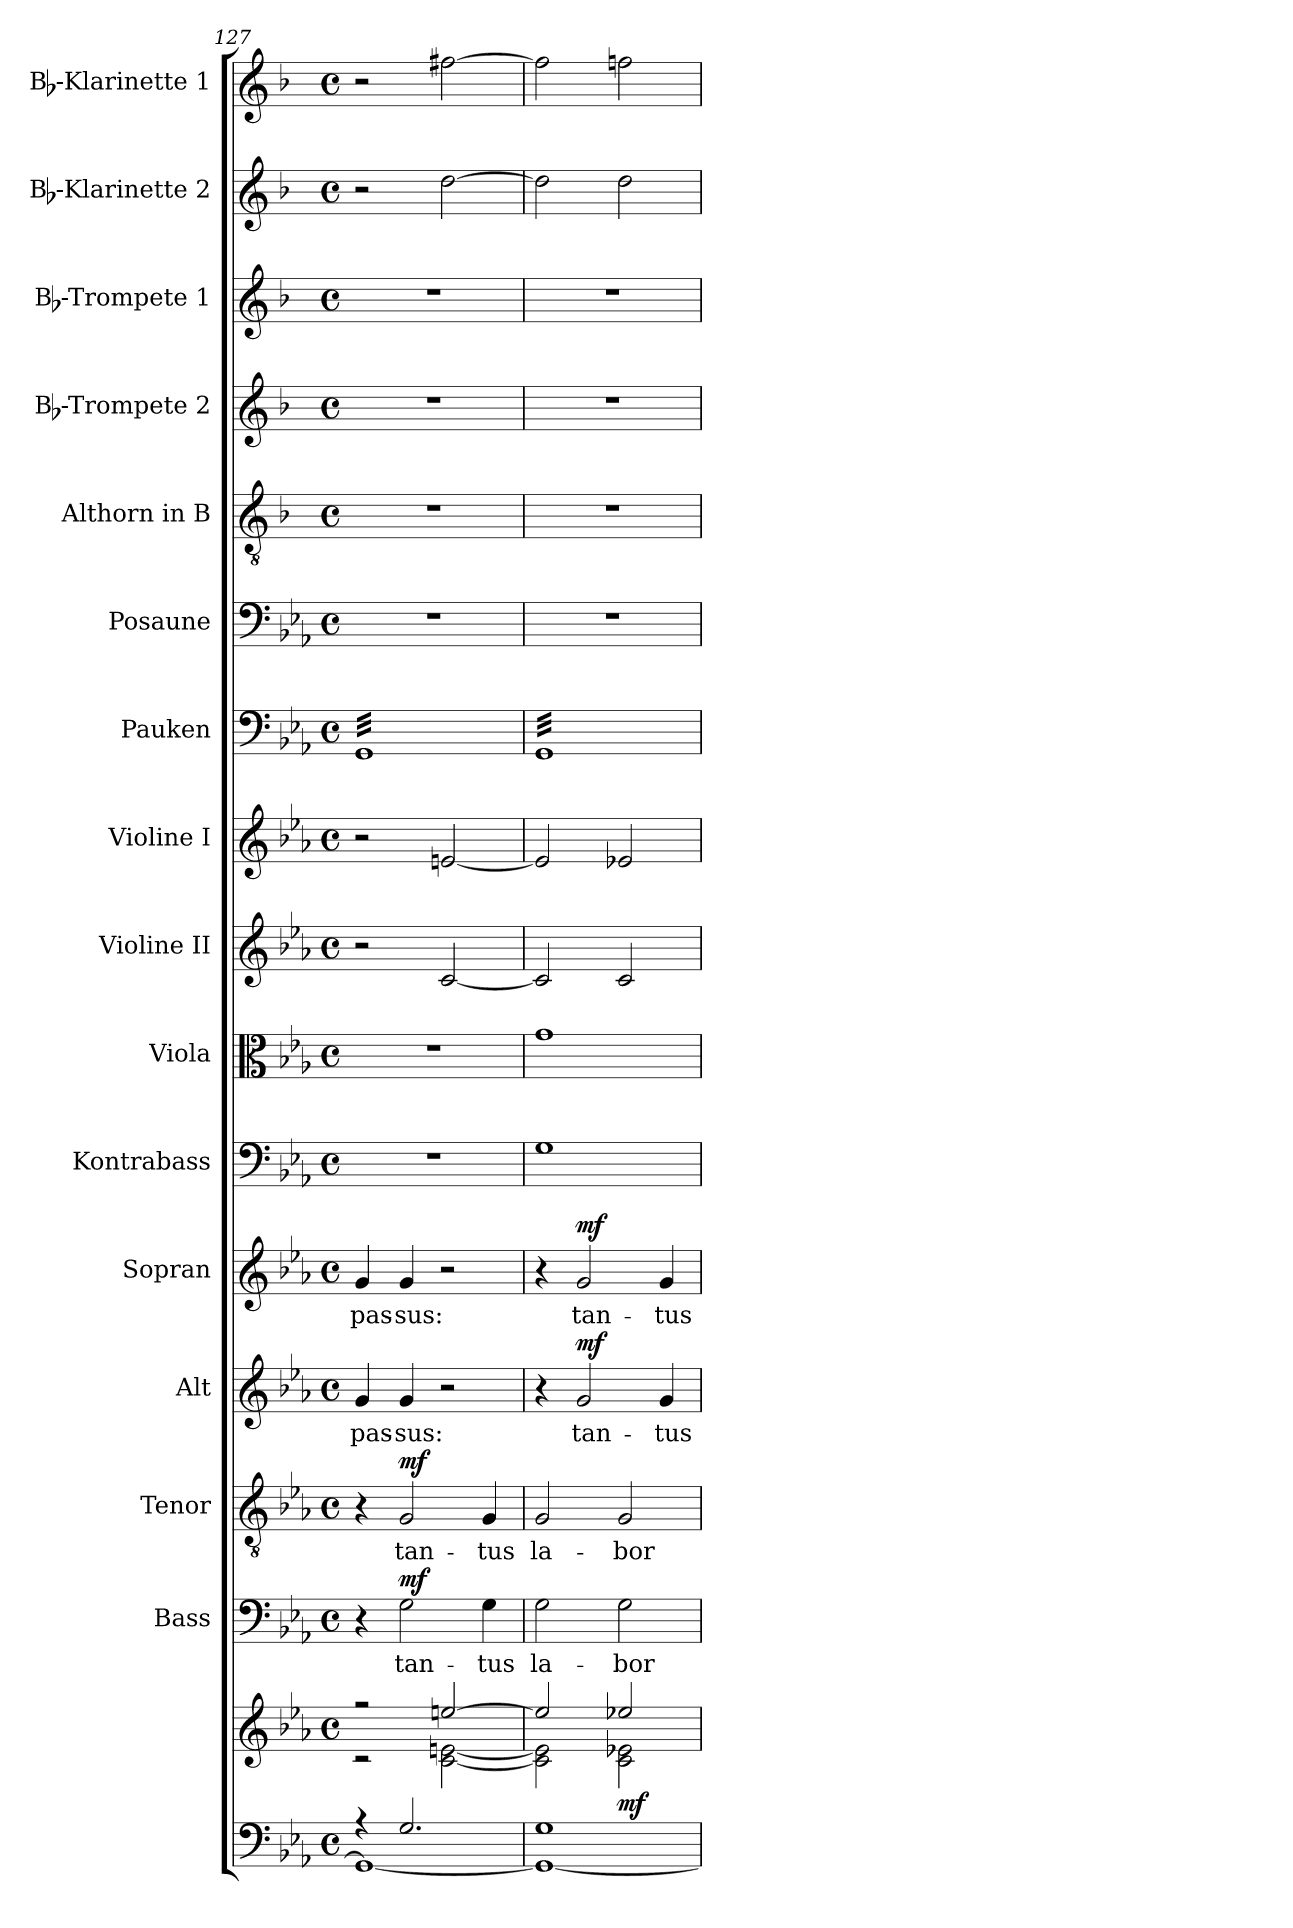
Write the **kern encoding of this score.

**kern	**kern	**dynam	**kern	**text	**dynam	**kern	**text	**dynam	**kern	**text	**dynam	**kern	**text	**dynam	**kern	**kern	**kern	**kern	**kern	**kern	**kern	**kern	**kern	**kern	**kern
*part16	*part16	*part16	*part15	*part15	*part15	*part14	*part14	*part14	*part13	*part13	*part13	*part12	*part12	*part12	*part11	*part10	*part9	*part8	*part7	*part6	*part5	*part4	*part3	*part2	*part1
*staff17	*staff16	*staff16/17	*staff15	*staff15	*staff15	*staff14	*staff14	*staff14	*staff13	*staff13	*staff13	*staff12	*staff12	*staff12	*staff11	*staff10	*staff9	*staff8	*staff7	*staff6	*staff5	*staff4	*staff3	*staff2	*staff1
*	*	*	*I"Bass	*	*	*I"Tenor	*	*	*I"Alt	*	*	*I"Sopran	*	*	*I"Kontrabass	*I"Viola	*I"Violine II	*I"Violine I	*I"Pauken	*I"Posaune	*I"Althorn in B	*I"Bb-Trompete 2	*I"Bb-Trompete 1	*I"Bb-Klarinette 2	*I"Bb-Klarinette 1
*	*	*	*I'B.	*	*	*I'T.	*	*	*I'A.	*	*	*I'S.	*	*	*I'Kb.	*I'Vla.	*I'Vl. II	*I'Vl. I	*I'Pk.	*I'Pos.	*	*I'Bb Trp. 2	*I'Bb Trp. 1	*I'Bb Kl. 2	*I'Bb Kl. 1
*clefF4	*clefG2	*	*clefF4	*	*	*clefGv2	*	*	*clefG2	*	*	*clefG2	*	*	*clefF4	*clefC3	*clefG2	*clefG2	*clefF4	*clefF4	*clefGv2	*clefG2	*clefG2	*clefG2	*clefG2
*	*	*	*	*	*	*	*	*	*	*	*	*	*	*	*ITrd7c12	*	*	*	*	*	*ITrd1c2	*ITrd1c2	*ITrd1c2	*ITrd1c2	*ITrd1c2
*k[b-e-a-]	*k[b-e-a-]	*	*k[b-e-a-]	*	*	*k[b-e-a-]	*	*	*k[b-e-a-]	*	*	*k[b-e-a-]	*	*	*k[b-e-a-]	*k[b-e-a-]	*k[b-e-a-]	*k[b-e-a-]	*k[b-e-a-]	*k[b-e-a-]	*k[b-e-a-]	*k[b-e-a-]	*k[b-e-a-]	*k[b-e-a-]	*k[b-e-a-]
*E-:	*E-:	*	*E-:	*	*	*E-:	*	*	*E-:	*	*	*E-:	*	*	*E-:	*E-:	*E-:	*E-:	*E-:	*E-:	*E-:	*E-:	*E-:	*E-:	*E-:
*M4/4	*M4/4	*	*M4/4	*	*	*M4/4	*	*	*M4/4	*	*	*M4/4	*	*	*M4/4	*M4/4	*M4/4	*M4/4	*M4/4	*M4/4	*M4/4	*M4/4	*M4/4	*M4/4	*M4/4
*met(c)	*met(c)	*	*met(c)	*	*	*met(c)	*	*	*met(c)	*	*	*met(c)	*	*	*met(c)	*met(c)	*met(c)	*met(c)	*met(c)	*met(c)	*met(c)	*met(c)	*met(c)	*met(c)	*met(c)
=127	=127	=127	=127	=127	=127	=127	=127	=127	=127	=127	=127	=127	=127	=127	=127	=127	=127	=127	=127	=127	=127	=127	=127	=127	=127
*^	*^	*	*	*	*	*	*	*	*	*	*	*	*	*	*	*	*	*	*	*	*	*	*	*	*
!	!	!	!	!	!	!	!	!	!	!	!	!LO:LY:b	!	!	!LO:LY:b	!	!	!	!	!	!	!	!	!	!	!	!
*	*	*	*	*	*	*	*	*	*	*	*	*	*	*	*	*	*	*	*	*	*tremolo	*	*	*	*	*	*
4rA	1GG_	2r	2rc	.	4r	.	.	4r	.	.	4g/	pas-	.	4g/	pas-	.	1r	1r	2r	2r	32GGLLL	1r	1r	1r	1r	2r	2r
.	.	.	.	.	.	.	.	.	.	.	.	.	.	.	.	.	.	.	.	.	32GG	.	.	.	.	.	.
.	.	.	.	.	.	.	.	.	.	.	.	.	.	.	.	.	.	.	.	.	32GG	.	.	.	.	.	.
.	.	.	.	.	.	.	.	.	.	.	.	.	.	.	.	.	.	.	.	.	32GG	.	.	.	.	.	.
.	.	.	.	.	.	.	.	.	.	.	.	.	.	.	.	.	.	.	.	.	32GG	.	.	.	.	.	.
.	.	.	.	.	.	.	.	.	.	.	.	.	.	.	.	.	.	.	.	.	32GG	.	.	.	.	.	.
.	.	.	.	.	.	.	.	.	.	.	.	.	.	.	.	.	.	.	.	.	32GG	.	.	.	.	.	.
.	.	.	.	.	.	.	.	.	.	.	.	.	.	.	.	.	.	.	.	.	32GG	.	.	.	.	.	.
!	!	!	!	!	!	!LO:LY:b	!LO:DY:a	!	!LO:LY:b	!LO:DY:a	!	!LO:LY:b	!	!	!LO:LY:b	!	!	!	!	!	!	!	!	!	!	!	!
2.G/	.	.	.	.	2G\	tan-	mf	2G/	tan-	mf	4g/	-sus:	.	4g/	-sus:	.	.	.	.	.	32GG	.	.	.	.	.	.
.	.	.	.	.	.	.	.	.	.	.	.	.	.	.	.	.	.	.	.	.	32GG	.	.	.	.	.	.
.	.	.	.	.	.	.	.	.	.	.	.	.	.	.	.	.	.	.	.	.	32GG	.	.	.	.	.	.
.	.	.	.	.	.	.	.	.	.	.	.	.	.	.	.	.	.	.	.	.	32GG	.	.	.	.	.	.
.	.	.	.	.	.	.	.	.	.	.	.	.	.	.	.	.	.	.	.	.	32GG	.	.	.	.	.	.
.	.	.	.	.	.	.	.	.	.	.	.	.	.	.	.	.	.	.	.	.	32GG	.	.	.	.	.	.
.	.	.	.	.	.	.	.	.	.	.	.	.	.	.	.	.	.	.	.	.	32GG	.	.	.	.	.	.
.	.	.	.	.	.	.	.	.	.	.	.	.	.	.	.	.	.	.	.	.	32GG	.	.	.	.	.	.
.	.	[>2een/	[<2c\ [<2en\	.	.	.	.	.	.	.	2r	.	.	2r	.	.	.	.	[2c/	[2en/	32GG	.	.	.	.	[2cc\	[2een\
.	.	.	.	.	.	.	.	.	.	.	.	.	.	.	.	.	.	.	.	.	32GG	.	.	.	.	.	.
.	.	.	.	.	.	.	.	.	.	.	.	.	.	.	.	.	.	.	.	.	32GG	.	.	.	.	.	.
.	.	.	.	.	.	.	.	.	.	.	.	.	.	.	.	.	.	.	.	.	32GG	.	.	.	.	.	.
.	.	.	.	.	.	.	.	.	.	.	.	.	.	.	.	.	.	.	.	.	32GG	.	.	.	.	.	.
.	.	.	.	.	.	.	.	.	.	.	.	.	.	.	.	.	.	.	.	.	32GG	.	.	.	.	.	.
.	.	.	.	.	.	.	.	.	.	.	.	.	.	.	.	.	.	.	.	.	32GG	.	.	.	.	.	.
.	.	.	.	.	.	.	.	.	.	.	.	.	.	.	.	.	.	.	.	.	32GG	.	.	.	.	.	.
!	!	!	!	!	!	!LO:LY:b	!	!	!LO:LY:b	!	!	!	!	!	!	!	!	!	!	!	!	!	!	!	!	!	!
.	.	.	.	.	4G\	-tus	.	4G/	-tus	.	.	.	.	.	.	.	.	.	.	.	32GG	.	.	.	.	.	.
.	.	.	.	.	.	.	.	.	.	.	.	.	.	.	.	.	.	.	.	.	32GG	.	.	.	.	.	.
.	.	.	.	.	.	.	.	.	.	.	.	.	.	.	.	.	.	.	.	.	32GG	.	.	.	.	.	.
.	.	.	.	.	.	.	.	.	.	.	.	.	.	.	.	.	.	.	.	.	32GG	.	.	.	.	.	.
.	.	.	.	.	.	.	.	.	.	.	.	.	.	.	.	.	.	.	.	.	32GG	.	.	.	.	.	.
.	.	.	.	.	.	.	.	.	.	.	.	.	.	.	.	.	.	.	.	.	32GG	.	.	.	.	.	.
.	.	.	.	.	.	.	.	.	.	.	.	.	.	.	.	.	.	.	.	.	32GG	.	.	.	.	.	.
.	.	.	.	.	.	.	.	.	.	.	.	.	.	.	.	.	.	.	.	.	32GGJJJ	.	.	.	.	.	.
!!LO:PB:g=z
=128	=128	=128	=128	=128	=128	=128	=128	=128	=128	=128	=128	=128	=128	=128	=128	=128	=128	=128	=128	=128	=128	=128	=128	=128	=128	=128	=128
!	!	!	!	!	!	!LO:LY:b	!	!	!LO:LY:b	!	!	!	!	!	!	!	!	!	!	!	!	!	!	!	!	!	!
1G	1GG_	2ee/]	2c\] 2e\]	.	2G\	la-	.	2G/	la-	.	4r	.	.	4r	.	.	1GG	1g	2c/]	2e/]	32GGLLL	1r	1r	1r	1r	2cc\]	2ee\]
.	.	.	.	.	.	.	.	.	.	.	.	.	.	.	.	.	.	.	.	.	32GG	.	.	.	.	.	.
.	.	.	.	.	.	.	.	.	.	.	.	.	.	.	.	.	.	.	.	.	32GG	.	.	.	.	.	.
.	.	.	.	.	.	.	.	.	.	.	.	.	.	.	.	.	.	.	.	.	32GG	.	.	.	.	.	.
.	.	.	.	.	.	.	.	.	.	.	.	.	.	.	.	.	.	.	.	.	32GG	.	.	.	.	.	.
.	.	.	.	.	.	.	.	.	.	.	.	.	.	.	.	.	.	.	.	.	32GG	.	.	.	.	.	.
.	.	.	.	.	.	.	.	.	.	.	.	.	.	.	.	.	.	.	.	.	32GG	.	.	.	.	.	.
.	.	.	.	.	.	.	.	.	.	.	.	.	.	.	.	.	.	.	.	.	32GG	.	.	.	.	.	.
!	!	!	!	!	!	!	!	!	!	!	!	!LO:LY:b	!LO:DY:a	!	!LO:LY:b	!LO:DY:a	!	!	!	!	!	!	!	!	!	!	!
.	.	.	.	.	.	.	.	.	.	.	2g/	tan-	mf	2g/	tan-	mf	.	.	.	.	32GG	.	.	.	.	.	.
.	.	.	.	.	.	.	.	.	.	.	.	.	.	.	.	.	.	.	.	.	32GG	.	.	.	.	.	.
.	.	.	.	.	.	.	.	.	.	.	.	.	.	.	.	.	.	.	.	.	32GG	.	.	.	.	.	.
.	.	.	.	.	.	.	.	.	.	.	.	.	.	.	.	.	.	.	.	.	32GG	.	.	.	.	.	.
.	.	.	.	.	.	.	.	.	.	.	.	.	.	.	.	.	.	.	.	.	32GG	.	.	.	.	.	.
.	.	.	.	.	.	.	.	.	.	.	.	.	.	.	.	.	.	.	.	.	32GG	.	.	.	.	.	.
.	.	.	.	.	.	.	.	.	.	.	.	.	.	.	.	.	.	.	.	.	32GG	.	.	.	.	.	.
.	.	.	.	.	.	.	.	.	.	.	.	.	.	.	.	.	.	.	.	.	32GG	.	.	.	.	.	.
!	!	!	!	!LO:DY:b	!	!LO:LY:b	!	!	!LO:LY:b	!	!	!	!	!	!	!	!	!	!	!	!	!	!	!	!	!	!
.	.	2ee-X/	2c\ 2e-X\	mf	2G\	-bor	.	2G/	-bor	.	.	.	.	.	.	.	.	.	2c/	2e-X/	32GG	.	.	.	.	2cc\	2ee-X\
.	.	.	.	.	.	.	.	.	.	.	.	.	.	.	.	.	.	.	.	.	32GG	.	.	.	.	.	.
.	.	.	.	.	.	.	.	.	.	.	.	.	.	.	.	.	.	.	.	.	32GG	.	.	.	.	.	.
.	.	.	.	.	.	.	.	.	.	.	.	.	.	.	.	.	.	.	.	.	32GG	.	.	.	.	.	.
.	.	.	.	.	.	.	.	.	.	.	.	.	.	.	.	.	.	.	.	.	32GG	.	.	.	.	.	.
.	.	.	.	.	.	.	.	.	.	.	.	.	.	.	.	.	.	.	.	.	32GG	.	.	.	.	.	.
.	.	.	.	.	.	.	.	.	.	.	.	.	.	.	.	.	.	.	.	.	32GG	.	.	.	.	.	.
.	.	.	.	.	.	.	.	.	.	.	.	.	.	.	.	.	.	.	.	.	32GG	.	.	.	.	.	.
!	!	!	!	!	!	!	!	!	!	!	!	!LO:LY:b	!	!	!LO:LY:b	!	!	!	!	!	!	!	!	!	!	!	!
.	.	.	.	.	.	.	.	.	.	.	4g/	-tus	.	4g/	-tus	.	.	.	.	.	32GG	.	.	.	.	.	.
.	.	.	.	.	.	.	.	.	.	.	.	.	.	.	.	.	.	.	.	.	32GG	.	.	.	.	.	.
.	.	.	.	.	.	.	.	.	.	.	.	.	.	.	.	.	.	.	.	.	32GG	.	.	.	.	.	.
.	.	.	.	.	.	.	.	.	.	.	.	.	.	.	.	.	.	.	.	.	32GG	.	.	.	.	.	.
.	.	.	.	.	.	.	.	.	.	.	.	.	.	.	.	.	.	.	.	.	32GG	.	.	.	.	.	.
.	.	.	.	.	.	.	.	.	.	.	.	.	.	.	.	.	.	.	.	.	32GG	.	.	.	.	.	.
.	.	.	.	.	.	.	.	.	.	.	.	.	.	.	.	.	.	.	.	.	32GG	.	.	.	.	.	.
.	.	.	.	.	.	.	.	.	.	.	.	.	.	.	.	.	.	.	.	.	32GGJJJ	.	.	.	.	.	.
*	*	*	*	*	*	*	*	*	*	*	*	*	*	*	*	*	*	*	*	*	*Xtremolo	*	*	*	*	*	*
*v	*v	*	*	*	*	*	*	*	*	*	*	*	*	*	*	*	*	*	*	*	*	*	*	*	*	*	*
*	*v	*v	*	*	*	*	*	*	*	*	*	*	*	*	*	*	*	*	*	*	*	*	*	*	*	*
=	=	=	=	=	=	=	=	=	=	=	=	=	=	=	=	=	=	=	=	=	=	=	=	=	=
*-	*-	*-	*-	*-	*-	*-	*-	*-	*-	*-	*-	*-	*-	*-	*-	*-	*-	*-	*-	*-	*-	*-	*-	*-	*-
